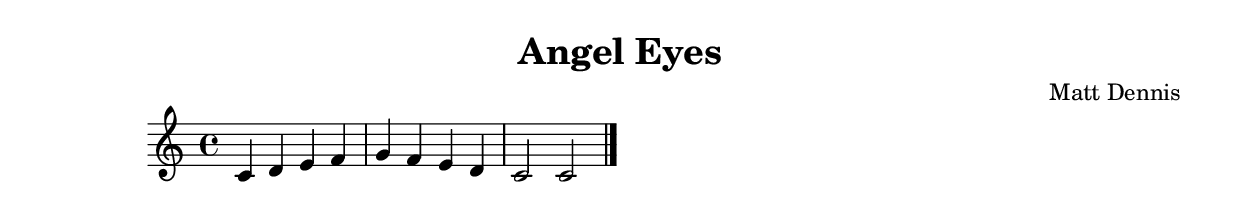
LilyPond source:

\version "2.24.4"

\header {
  title = "Angel Eyes"
  composer = "Matt Dennis"
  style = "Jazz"
}

\score {
  \new Staff {
    \clef treble
    \time 4/4
    \key c \major
    
    % Simple chord progression placeholder
    c'4 d' e' f' |
    g' f' e' d' |
    c'2 c'2 |
    \bar "|."
  }
  \layout {}
  \midi {
    \tempo 4 = 120
  }
}